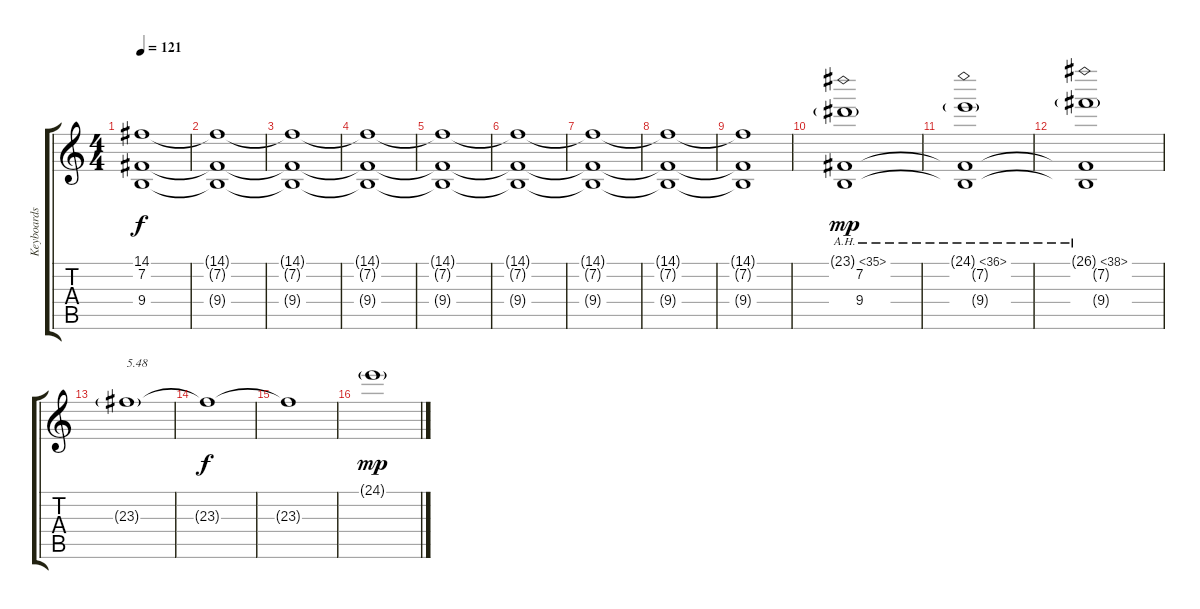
\track ("Keyboards" "Keyboards") {instrument synthstrings2}
\staff {score tabs}
\tuning (E4 B3 G3 D3 A2 E2) {hide}
\ts (4 4)
\tempo 121
\clef g2
\ks c
(14.1{t} 7.2{t} 9.4{t}).1{dy f} |
(14.1{t} 7.2{t} 9.4{t}).1 |
(14.1{t} 7.2{t} 9.4{t}).1 |
(14.1{t} 7.2{t} 9.4{t}).1 |
(14.1{t} 7.2{t} 9.4{t}).1 |
(14.1{t} 7.2{t} 9.4{t}).1 |
(14.1{t} 7.2{t} 9.4{t}).1 |
(14.1{t} 7.2{t} 9.4{t}).1 |
(14.1{t} 7.2{t} 9.4{t}).1 |
(23.1{ah 12 g} 7.2 9.4).1{dy mp} |
(24.1{ah 12 g} 7.2{t} 9.4{t}).1 |
(26.1{ah 12 g} 7.2{t} 9.4{t}).1 |
23.3{g}.1{txt "5.48"} |
23.3{t}.1{dy f} |
23.3{t}.1 |
24.1{g}.1{dy mp}
